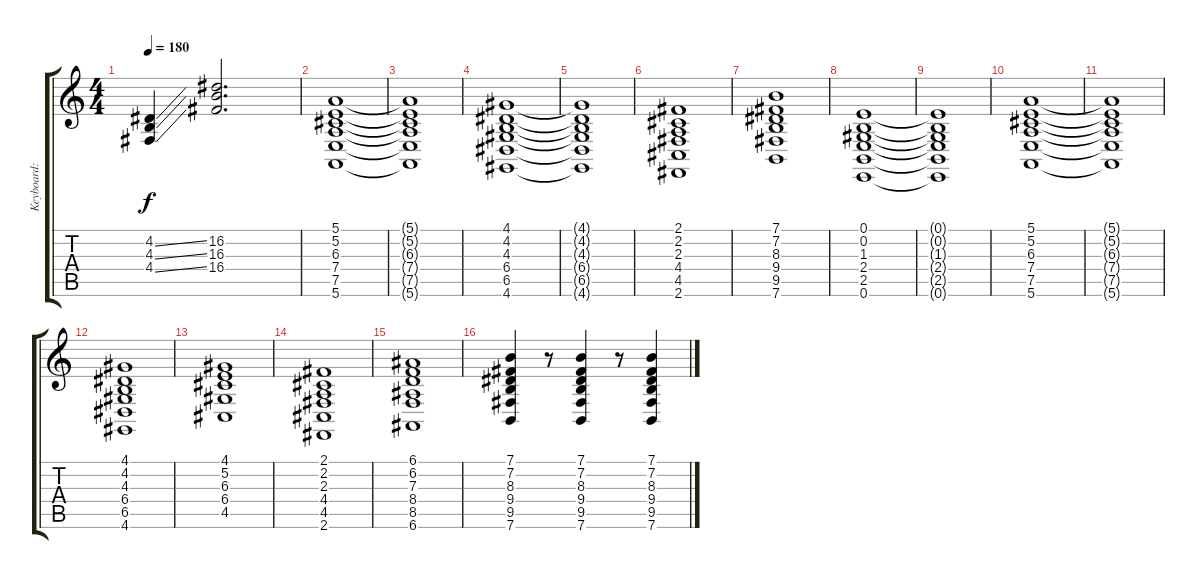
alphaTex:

\track ("Keyboard: Tsugumi Kotobuki" "Keyboard: ") {instrument lead1square}
\staff {score tabs}
\tuning (E4 B3 G3 D3 A2 E2) {hide}
\ts (4 4)
\tempo 180
\clef g2
\ks c
(4.2{ss} 4.3{ss} 4.4{ss}).4{dy f} (16.2 16.3 16.4).2{d} |
(5.1 5.2 6.3 7.4 7.5 5.6).1 |
(5.1{t} 5.2{t} 6.3{t} 7.4{t} 7.5{t} 5.6{t}).1 |
(4.1 4.2 4.3 6.4 6.5 4.6).1 |
(4.1{t} 4.2{t} 4.3{t} 6.4{t} 6.5{t} 4.6{t}).1 |
(2.1 2.2 2.3 4.4 4.5 2.6).1 |
(7.1 7.2 8.3 9.4 9.5 7.6).1 |
(0.1 0.2 1.3 2.4 2.5 0.6).1 |
(0.1{t} 0.2{t} 1.3{t} 2.4{t} 2.5{t} 0.6{t}).1 |
(5.1 5.2 6.3 7.4 7.5 5.6).1 |
(5.1{t} 5.2{t} 6.3{t} 7.4{t} 7.5{t} 5.6{t}).1 |
(4.1 4.2 4.3 6.4 6.5 4.6).1 |
(4.1 5.2 6.3 6.4 4.5).1 |
(2.1 2.2 2.3 4.4 4.5 2.6).1 |
(6.1 6.2 7.3 8.4 8.5 6.6).1 |
(7.1 7.2 8.3 9.4 9.5 7.6).4 r.8 (7.1 7.2 8.3 9.4 9.5 7.6).4 r.8 (7.1 7.2 8.3 9.4 9.5 7.6).4
